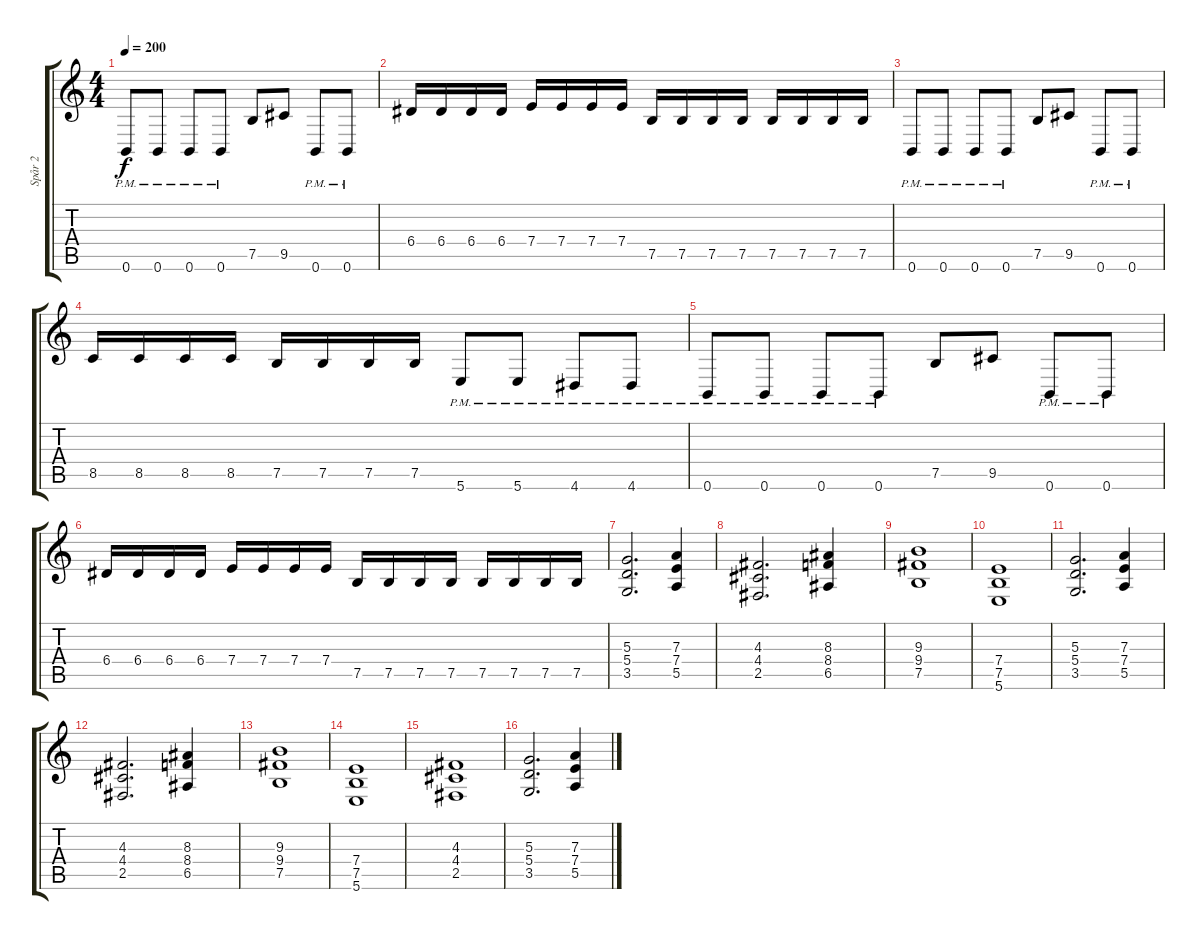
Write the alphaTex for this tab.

\track ("Spår 2" "Spår 2") {instrument distortionguitar}
\staff {score tabs}
\tuning (B3 Gb3 D3 A2 E2 B1) {hide}
\ts (4 4)
\tempo 200
\clef g2
\ks c
0.6{pm}.8{dy f} 0.6{pm}.8 0.6{pm}.8 0.6{pm}.8 7.5.8 9.5.8 0.6{pm}.8 0.6{pm}.8 |
6.4.16 6.4.16 6.4.16 6.4.16 7.4.16 7.4.16 7.4.16 7.4.16 7.5.16 7.5.16 7.5.16 7.5.16 7.5.16 7.5.16 7.5.16 7.5.16 |
0.6{pm}.8 0.6{pm}.8 0.6{pm}.8 0.6{pm}.8 7.5.8 9.5.8 0.6{pm}.8 0.6{pm}.8 |
8.5.16 8.5.16 8.5.16 8.5.16 7.5.16 7.5.16 7.5.16 7.5.16 5.6{pm}.8 5.6{pm}.8 4.6{pm}.8 4.6{pm}.8 |
0.6{pm}.8 0.6{pm}.8 0.6{pm}.8 0.6{pm}.8 7.5.8 9.5.8 0.6{pm}.8 0.6{pm}.8 |
6.4.16 6.4.16 6.4.16 6.4.16 7.4.16 7.4.16 7.4.16 7.4.16 7.5.16 7.5.16 7.5.16 7.5.16 7.5.16 7.5.16 7.5.16 7.5.16 |
(5.3 5.4 3.5).2{d} (7.3 7.4 5.5).4 |
(4.3 4.4 2.5).2{d} (8.3 8.4 6.5).4 |
(9.3 9.4 7.5).1 |
(7.4 7.5 5.6).1 |
(5.3 5.4 3.5).2{d} (7.3 7.4 5.5).4 |
(4.3 4.4 2.5).2{d} (8.3 8.4 6.5).4 |
(9.3 9.4 7.5).1 |
(7.4 7.5 5.6).1 |
(4.3 4.4 2.5).1 |
(5.3 5.4 3.5).2{d} (7.3 7.4 5.5).4
